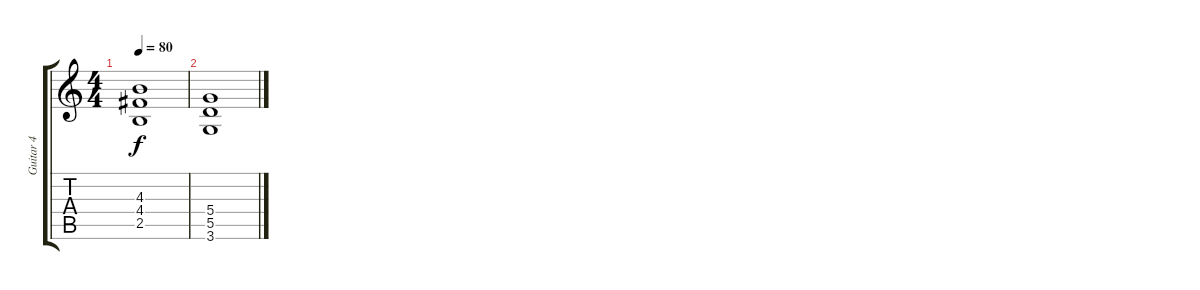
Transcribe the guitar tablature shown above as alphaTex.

\track ("Guitar 4" "Guitar 4") {instrument distortionguitar}
\staff {score tabs}
\tuning (E4 B3 G3 D3 A2 E2) {hide}
\ts (4 4)
\tempo 80
\clef g2
\ks c
(4.3 4.4 2.5).1{dy f} |
(5.4 5.5 3.6).1
